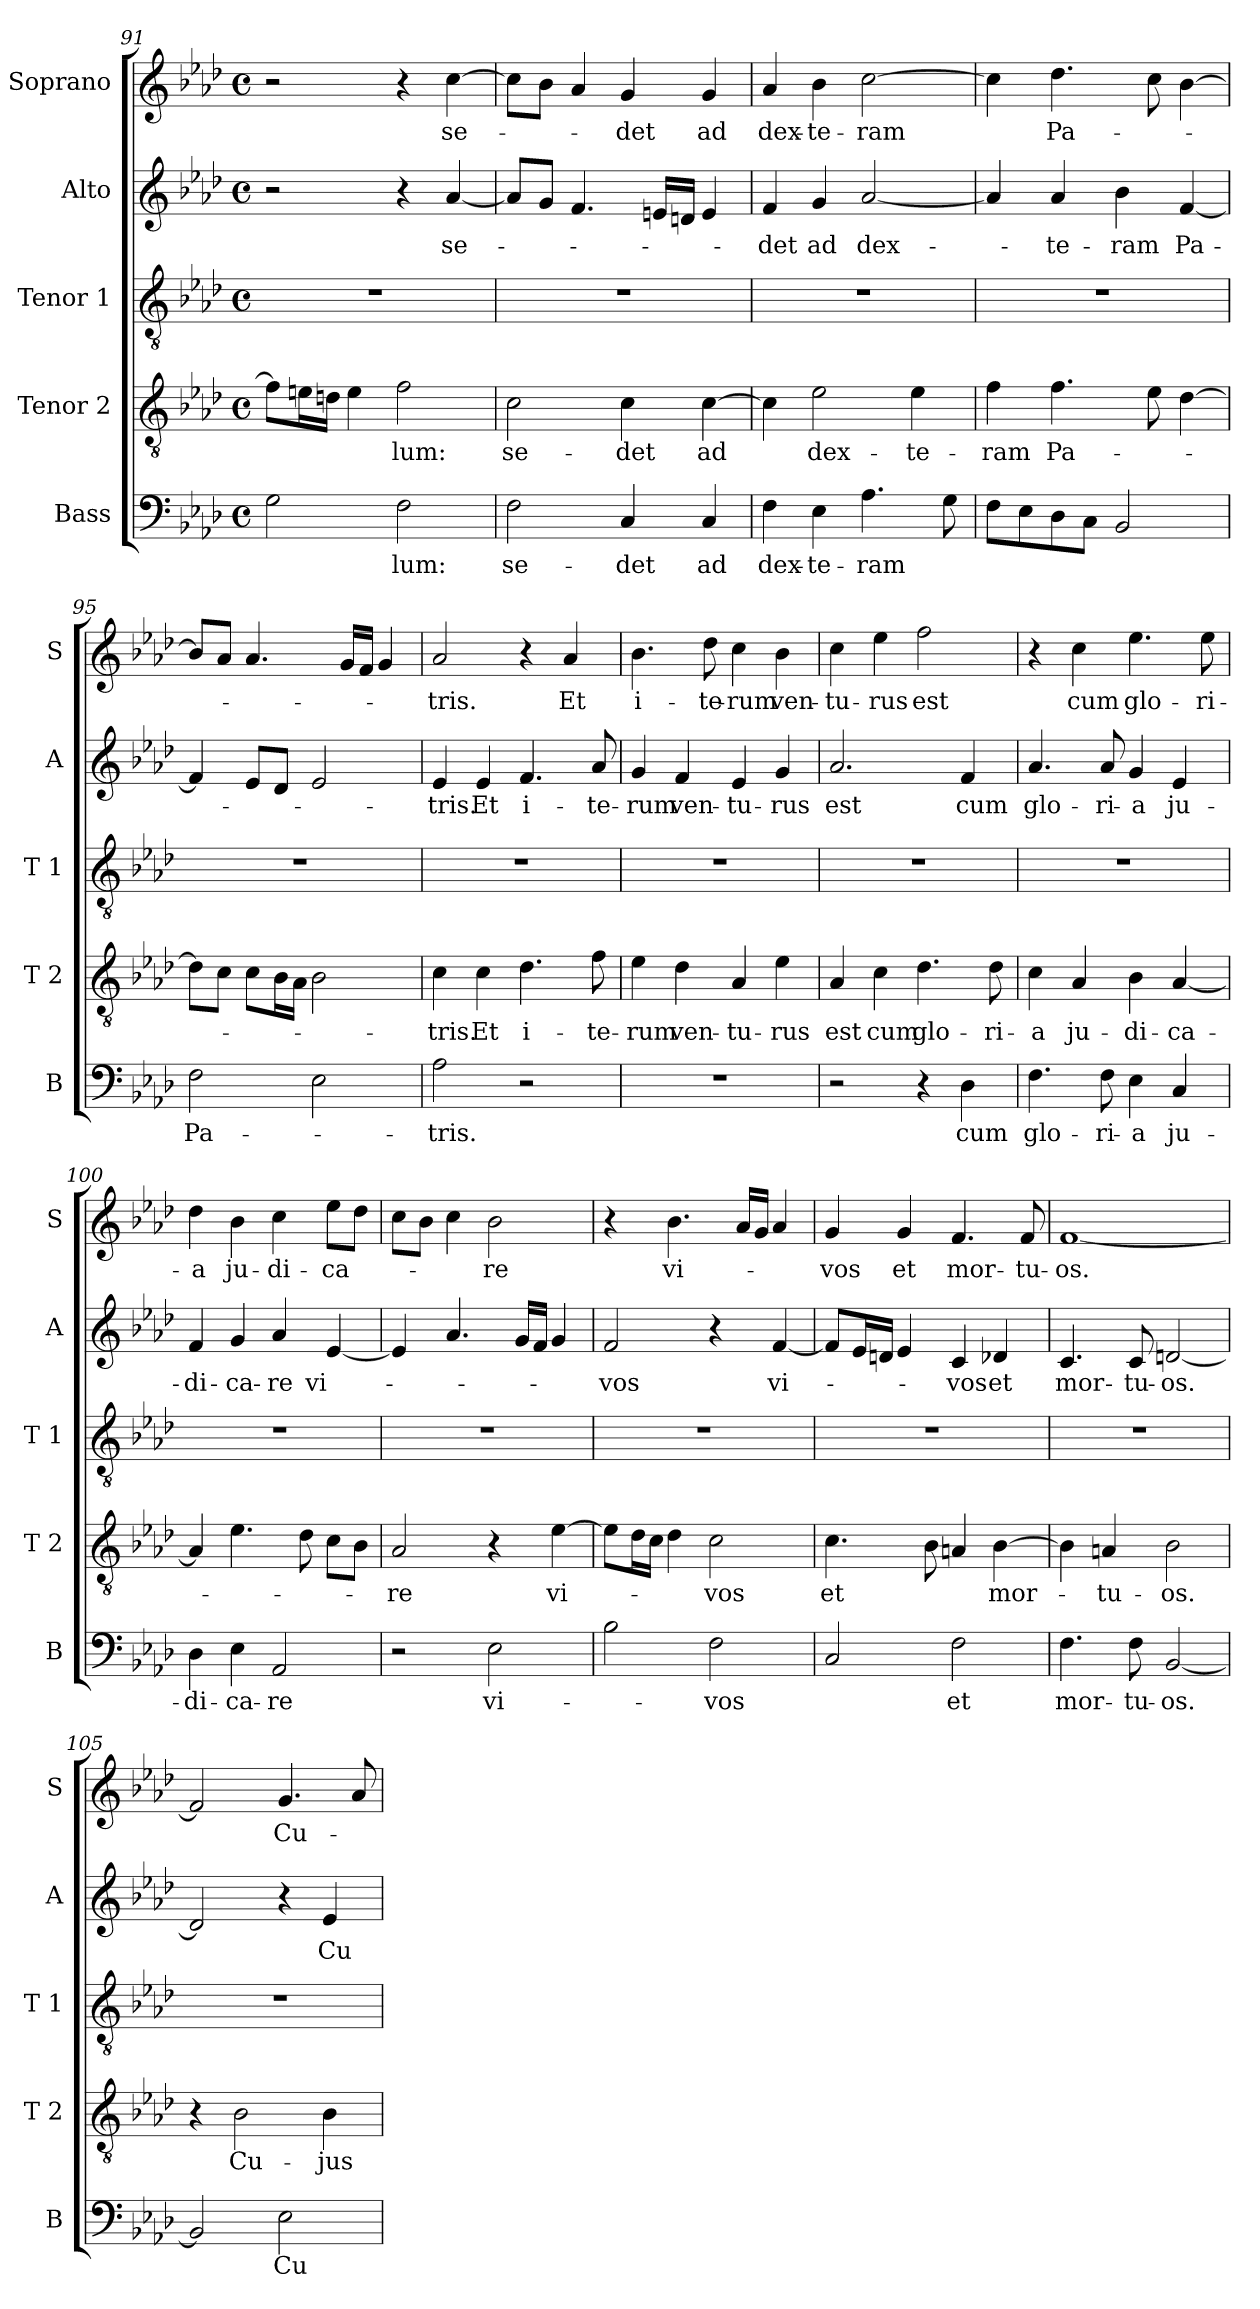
**kern	**text	**kern	**text	**kern	**kern	**text	**kern	**text
*part5	*part5	*part4	*part4	*part3	*part2	*part2	*part1	*part1
*staff5	*staff5	*staff4	*staff4	*staff3	*staff2	*staff2	*staff1	*staff1
*I"Bass	*	*I"Tenor 2	*	*I"Tenor 1	*I"Alto	*	*I"Soprano	*
*I'B	*	*I'T 2	*	*I'T 1	*I'A	*	*I'S	*
!!LO:LB:g=z
*clefF4	*	*clefGv2	*	*clefGv2	*clefG2	*	*clefG2	*
*k[b-e-a-d-]	*	*k[b-e-a-d-]	*	*k[b-e-a-d-]	*k[b-e-a-d-]	*	*k[b-e-a-d-]	*
*A-:	*	*A-:	*	*A-:	*A-:	*	*A-:	*
*M4/4	*	*M4/4	*	*M4/4	*M4/4	*	*M4/4	*
*met(c)	*	*met(c)	*	*met(c)	*met(c)	*	*met(c)	*
=91	=91	=91	=91	=91	=91	=91	=91	=91
2G\	.	8f\L]	.	1r	2r	.	2r	.
.	.	16en\L	.	.	.	.	.	.
.	.	16dn\JJ	.	.	.	.	.	.
.	.	4e\	.	.	.	.	.	.
2F\	-lum:	2f\	-lum:	.	4r	.	4r	.
.	.	.	.	.	[4a-/	se-	[4cc\	se-
=92	=92	=92	=92	=92	=92	=92	=92	=92
2F\	se-	2c\	se-	1r	8a-/L]	.	8cc\L]	.
.	.	.	.	.	8g/J	.	8b-\J	.
.	.	.	.	.	4.f/	.	4a-/	.
4C/	-det	4c\	-det	.	.	.	4g/	-det
.	.	.	.	.	16en/LL	.	.	.
.	.	.	.	.	16dn/JJ	.	.	.
4C/	ad	[4c\	ad	.	4e/	.	4g/	ad
=93	=93	=93	=93	=93	=93	=93	=93	=93
4F\	dex-	4c\]	.	1r	4f/	-det	4a-/	dex-
4E-\	-te-	2e-\	dex-	.	4g/	ad	4b-\	-te-
4.A-\	-ram	.	.	.	[2a-/	dex-	[2cc\	-ram
.	.	4e-\	-te-	.	.	.	.	.
8G\	.	.	.	.	.	.	.	.
=94	=94	=94	=94	=94	=94	=94	=94	=94
8F\L	.	4f\	-ram	1r	4a-/]	.	4cc\]	.
8E-\	.	.	.	.	.	.	.	.
8D-\	.	4.f\	Pa-	.	4a-/	-te-	4.dd-\	Pa-
8C\J	.	.	.	.	.	.	.	.
2BB-/	.	.	.	.	4b-\	-ram	.	.
.	.	8e-\	.	.	.	.	8cc\	.
.	.	[4d-\	.	.	[4f/	Pa-	[4b-\	.
=95	=95	=95	=95	=95	=95	=95	=95	=95
2F\	Pa-	8d-\L]	.	1r	4f/]	.	8b-/L]	.
.	.	8c\J	.	.	.	.	8a-/J	.
.	.	8c\L	.	.	8e-/L	.	4.a-/	.
.	.	16B-\L	.	.	8d-/J	.	.	.
.	.	16A-\JJ	.	.	.	.	.	.
2E-\	.	2B-\	.	.	2e-/	.	.	.
.	.	.	.	.	.	.	16g/LL	.
.	.	.	.	.	.	.	16f/JJ	.
.	.	.	.	.	.	.	4g/	.
!!LO:PB:g=z
=96	=96	=96	=96	=96	=96	=96	=96	=96
2A-\	-tris.	4c\	tris.	1r	4e-/	-tris.	2a-/	-tris.
.	.	4c\	Et	.	4e-/	Et	.	.
2r	.	4.d-\	i-	.	4.f/	i-	4r	.
.	.	.	.	.	.	.	4a-/	Et
.	.	8f\	-te-	.	8a-/	-te-	.	.
=97	=97	=97	=97	=97	=97	=97	=97	=97
1r	.	4e-\	-rum	1r	4g/	-rum	4.b-\	i-
.	.	4d-\	ven-	.	4f/	ven-	.	.
.	.	.	.	.	.	.	8dd-\	-te-
.	.	4A-/	-tu-	.	4e-/	-tu-	4cc\	-rum
.	.	4e-\	-rus	.	4g/	-rus	4b-\	ven-
=98	=98	=98	=98	=98	=98	=98	=98	=98
2r	.	4A-/	est	1r	2.a-/	est	4cc\	-tu-
.	.	4c\	cum	.	.	.	4ee-\	-rus
4r	.	4.d-\	glo-	.	.	.	2ff\	est
4D-\	cum	.	.	.	4f/	cum	.	.
.	.	8d-\	-ri-	.	.	.	.	.
=99	=99	=99	=99	=99	=99	=99	=99	=99
4.F\	glo-	4c\	-a	1r	4.a-/	glo-	4r	.
.	.	4A-/	ju-	.	.	.	4cc\	cum
8F\	-ri-	.	.	.	8a-/	-ri-	.	.
4E-\	-a	4B-\	-di-	.	4g/	-a	4.ee-\	glo-
4C/	ju-	[4A-/	-ca-	.	4e-/	ju-	.	.
.	.	.	.	.	.	.	8ee-\	-ri-
=100	=100	=100	=100	=100	=100	=100	=100	=100
4D-\	-di-	4A-/]	.	1r	4f/	-di-	4dd-\	-a
4E-\	-ca-	4.e-\	.	.	4g/	-ca-	4b-\	ju-
2AA-/	-re	.	.	.	4a-/	-re	4cc\	-di-
.	.	8d-\	.	.	.	.	.	.
.	.	8c\L	.	.	[4e-/	vi-	8ee-\L	-ca-
.	.	8B-\J	.	.	.	.	8dd-\J	.
!!LO:LB:g=z
=101	=101	=101	=101	=101	=101	=101	=101	=101
2r	.	2A-/	-re	1r	4e-/]	.	8cc\L	.
.	.	.	.	.	.	.	8b-\J	.
.	.	.	.	.	4.a-/	.	4cc\	.
2E-\	vi-	4r	.	.	.	.	2b-\	-re
.	.	.	.	.	16g/LL	.	.	.
.	.	.	.	.	16f/JJ	.	.	.
.	.	[4e-\	vi-	.	4g/	.	.	.
=102	=102	=102	=102	=102	=102	=102	=102	=102
2B-\	.	8e-\L]	.	1r	2f/	-vos	4r	.
.	.	16d-\L	.	.	.	.	.	.
.	.	16c\JJ	.	.	.	.	.	.
.	.	4d-\	.	.	.	.	4.b-\	vi-
2F\	-vos	2c\	-vos	.	4r	.	.	.
.	.	.	.	.	.	.	16a-/LL	.
.	.	.	.	.	.	.	16g/JJ	.
.	.	.	.	.	[4f/	vi-	4a-/	.
=103	=103	=103	=103	=103	=103	=103	=103	=103
2C/	.	4.c\	et	1r	8f/L]	.	4g/	-vos
.	.	.	.	.	16e-/L	.	.	.
.	.	.	.	.	16dn/JJ	.	.	.
.	.	.	.	.	4e-/	.	4g/	et
.	.	8B-\	.	.	.	.	.	.
2F\	et	4An/	.	.	4c/	-vos	4.f/	mor-
.	.	[4B-\	mor-	.	4d-X/	et	.	.
.	.	.	.	.	.	.	8f/	-tu-
=104	=104	=104	=104	=104	=104	=104	=104	=104
4.F\	mor-	4B-\]	.	1r	4.c/	mor-	[1f	-os.
.	.	4An/	-tu-	.	.	.	.	.
8F\	-tu-	.	.	.	8c/	-tu-	.	.
[2BB-/	-os.	2B-\	-os.	.	[2dn/	-os.	.	.
=105	=105	=105	=105	=105	=105	=105	=105	=105
2BB-/]	.	4r	.	1r	2d/]	.	2f/]	.
.	.	2B-\	Cu-	.	.	.	.	.
2E-\	Cu-	.	.	.	4r	.	4.g/	Cu-
.	.	4B-\	-jus	.	4e-/	Cu-	.	.
.	.	.	.	.	.	.	8a-/	.
=	=	=	=	=	=	=	=	=
*-	*-	*-	*-	*-	*-	*-	*-	*-
